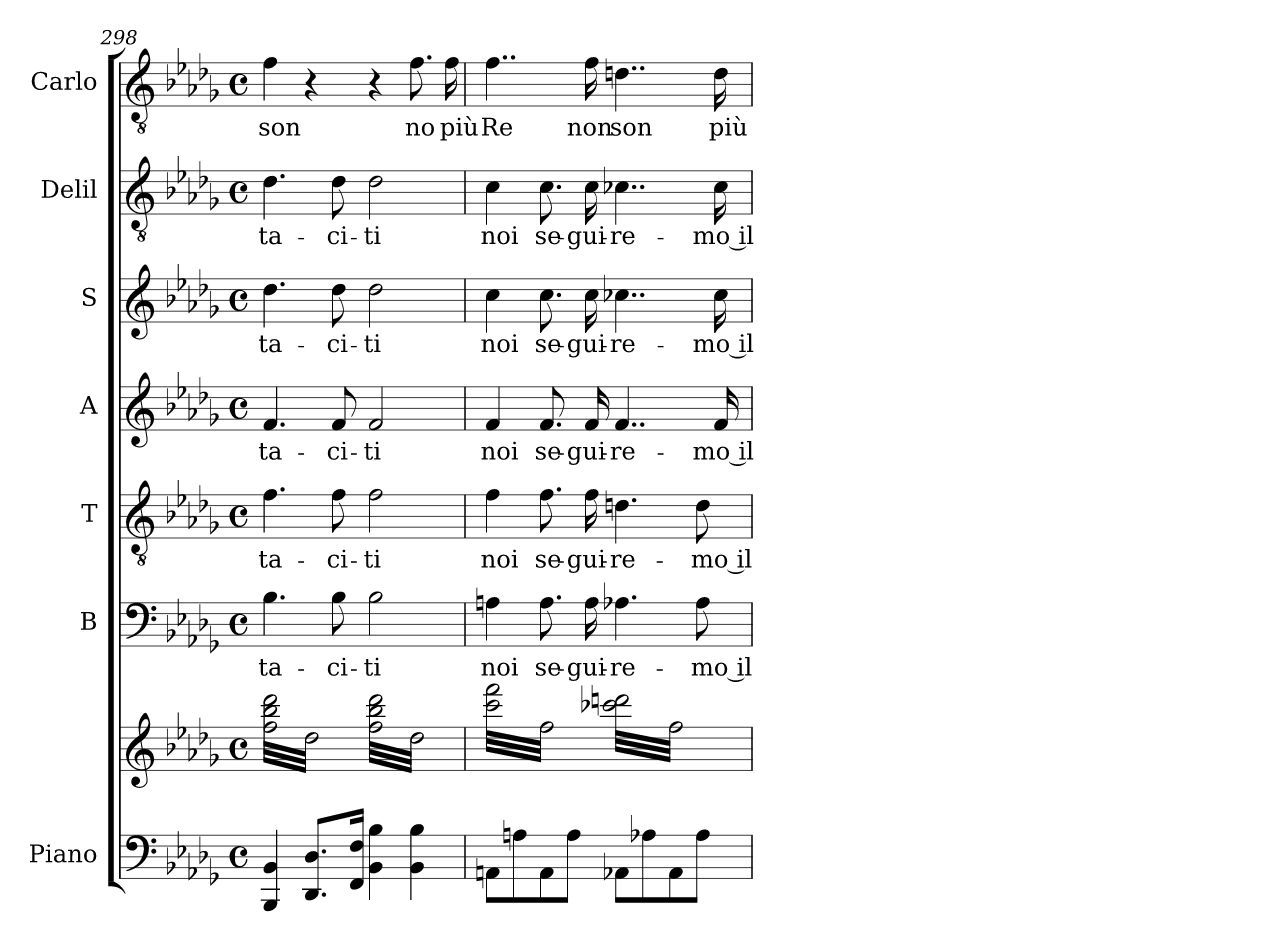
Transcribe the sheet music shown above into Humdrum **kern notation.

**kern	**kern	**kern	**text	**kern	**text	**kern	**text	**kern	**text	**kern	**text	**kern	**text
*part7	*part7	*part6	*part6	*part5	*part5	*part4	*part4	*part3	*part3	*part2	*part2	*part1	*part1
*staff8	*staff7	*staff6	*staff6	*staff5	*staff5	*staff4	*staff4	*staff3	*staff3	*staff2	*staff2	*staff1	*staff1
*I"Piano	*	*I"B	*	*I"T	*	*I"A	*	*I"S	*	*I"Delil	*	*I"Carlo	*
*I'Pno	*	*I'B	*	*I'T	*	*I'A	*	*I'S	*	*	*	*	*
*clefF4	*clefG2	*clefF4	*	*clefGv2	*	*clefG2	*	*clefG2	*	*clefGv2	*	*clefGv2	*
*k[b-e-a-d-g-]	*k[b-e-a-d-g-]	*k[b-e-a-d-g-]	*	*k[b-e-a-d-g-]	*	*k[b-e-a-d-g-]	*	*k[b-e-a-d-g-]	*	*k[b-e-a-d-g-]	*	*k[b-e-a-d-g-]	*
*M4/4	*M4/4	*M4/4	*	*M4/4	*	*M4/4	*	*M4/4	*	*M4/4	*	*M4/4	*
*met(c)	*met(c)	*met(c)	*	*met(c)	*	*met(c)	*	*met(c)	*	*met(c)	*	*met(c)	*
=298	=298	=298	=298	=298	=298	=298	=298	=298	=298	=298	=298	=298	=298
*	*tremolo	*	*	*	*	*	*	*	*	*	*	*	*
4BBB-/ 4BB-/	32ff\ 32bb-\ 32ddd-\LLL	4.B-\	ta-	4.f\	ta-	4.f/	ta-	4.dd-\	ta-	4.d-\	ta-	4f\	son
.	32dd-\	.	.	.	.	.	.	.	.	.	.	.	.
.	32ff\ 32bb-\ 32ddd-\	.	.	.	.	.	.	.	.	.	.	.	.
.	32dd-\	.	.	.	.	.	.	.	.	.	.	.	.
.	32ff\ 32bb-\ 32ddd-\	.	.	.	.	.	.	.	.	.	.	.	.
.	32dd-\	.	.	.	.	.	.	.	.	.	.	.	.
.	32ff\ 32bb-\ 32ddd-\	.	.	.	.	.	.	.	.	.	.	.	.
.	32dd-\	.	.	.	.	.	.	.	.	.	.	.	.
8.DD-/ 8.D-/L	32ff\ 32bb-\ 32ddd-\	.	.	.	.	.	.	.	.	.	.	4r	.
.	32dd-\	.	.	.	.	.	.	.	.	.	.	.	.
.	32ff\ 32bb-\ 32ddd-\	.	.	.	.	.	.	.	.	.	.	.	.
.	32dd-\	.	.	.	.	.	.	.	.	.	.	.	.
.	32ff\ 32bb-\ 32ddd-\	8B-\	-ci-	8f\	-ci-	8f/	-ci-	8dd-\	-ci-	8d-\	-ci-	.	.
.	32dd-\	.	.	.	.	.	.	.	.	.	.	.	.
16FF/ 16F/Jk	32ff\ 32bb-\ 32ddd-\	.	.	.	.	.	.	.	.	.	.	.	.
.	32dd-\JJJ	.	.	.	.	.	.	.	.	.	.	.	.
4BB-\ 4B-\	32ff\ 32bb-\ 32ddd-\LLL	2B-\	-ti	2f\	-ti	2f/	-ti	2dd-\	-ti	2d-\	-ti	4r	.
.	32dd-\	.	.	.	.	.	.	.	.	.	.	.	.
.	32ff\ 32bb-\ 32ddd-\	.	.	.	.	.	.	.	.	.	.	.	.
.	32dd-\	.	.	.	.	.	.	.	.	.	.	.	.
.	32ff\ 32bb-\ 32ddd-\	.	.	.	.	.	.	.	.	.	.	.	.
.	32dd-\	.	.	.	.	.	.	.	.	.	.	.	.
.	32ff\ 32bb-\ 32ddd-\	.	.	.	.	.	.	.	.	.	.	.	.
.	32dd-\	.	.	.	.	.	.	.	.	.	.	.	.
4BB-\ 4B-\	32ff\ 32bb-\ 32ddd-\	.	.	.	.	.	.	.	.	.	.	8.f\	no
.	32dd-\	.	.	.	.	.	.	.	.	.	.	.	.
.	32ff\ 32bb-\ 32ddd-\	.	.	.	.	.	.	.	.	.	.	.	.
.	32dd-\	.	.	.	.	.	.	.	.	.	.	.	.
.	32ff\ 32bb-\ 32ddd-\	.	.	.	.	.	.	.	.	.	.	.	.
.	32dd-\	.	.	.	.	.	.	.	.	.	.	.	.
.	32ff\ 32bb-\ 32ddd-\	.	.	.	.	.	.	.	.	.	.	16f\	più
.	32dd-\JJJ	.	.	.	.	.	.	.	.	.	.	.	.
=299	=299	=299	=299	=299	=299	=299	=299	=299	=299	=299	=299	=299	=299
8AAn\L	32ccc\ 32fff\LLL	4An\	noi	4f\	noi	4f/	noi	4cc\	noi	4c\	noi	4..f\	Re
.	32ff\	.	.	.	.	.	.	.	.	.	.	.	.
.	32ccc\ 32fff\	.	.	.	.	.	.	.	.	.	.	.	.
.	32ff\	.	.	.	.	.	.	.	.	.	.	.	.
8An\	32ccc\ 32fff\	.	.	.	.	.	.	.	.	.	.	.	.
.	32ff\	.	.	.	.	.	.	.	.	.	.	.	.
.	32ccc\ 32fff\	.	.	.	.	.	.	.	.	.	.	.	.
.	32ff\	.	.	.	.	.	.	.	.	.	.	.	.
8AA\	32ccc\ 32fff\	8.A\	se-	8.f\	se-	8.f/	se-	8.cc\	se-	8.c\	se-	.	.
.	32ff\	.	.	.	.	.	.	.	.	.	.	.	.
.	32ccc\ 32fff\	.	.	.	.	.	.	.	.	.	.	.	.
.	32ff\	.	.	.	.	.	.	.	.	.	.	.	.
8A\J	32ccc\ 32fff\	.	.	.	.	.	.	.	.	.	.	.	.
.	32ff\	.	.	.	.	.	.	.	.	.	.	.	.
.	32ccc\ 32fff\	16A\	-gui-	16f\	-gui-	16f/	-gui-	16cc\	-gui-	16c\	-gui-	16f\	non
.	32ff\JJJ	.	.	.	.	.	.	.	.	.	.	.	.
8AA-X\L	32ccc-X\ 32dddn\LLL	4.A-X\	-re-	4.dn\	-re-	4..f/	-re-	4..cc-X\	-re-	4..c-X\	-re-	4..dn\	son
.	32ff\	.	.	.	.	.	.	.	.	.	.	.	.
.	32ccc-X\ 32dddn\	.	.	.	.	.	.	.	.	.	.	.	.
.	32ff\	.	.	.	.	.	.	.	.	.	.	.	.
8A-X\	32ccc-X\ 32dddn\	.	.	.	.	.	.	.	.	.	.	.	.
.	32ff\	.	.	.	.	.	.	.	.	.	.	.	.
.	32ccc-X\ 32dddn\	.	.	.	.	.	.	.	.	.	.	.	.
.	32ff\	.	.	.	.	.	.	.	.	.	.	.	.
8AA-\	32ccc-X\ 32dddn\	.	.	.	.	.	.	.	.	.	.	.	.
.	32ff\	.	.	.	.	.	.	.	.	.	.	.	.
.	32ccc-X\ 32dddn\	.	.	.	.	.	.	.	.	.	.	.	.
.	32ff\	.	.	.	.	.	.	.	.	.	.	.	.
8A-\J	32ccc-X\ 32dddn\	8A-\	mo il	8d\	mo il	.	.	.	.	.	.	.	.
.	32ff\	.	.	.	.	.	.	.	.	.	.	.	.
.	32ccc-X\ 32dddn\	.	.	.	.	16f/	-mo il	16cc-\	-mo il	16c-\	-mo il	16d\	più
.	32ff\JJJ	.	.	.	.	.	.	.	.	.	.	.	.
*	*Xtremolo	*	*	*	*	*	*	*	*	*	*	*	*
.	.	.	.	.	.	.	.	.	.	.	.	.	.
.	.	.	.	.	.	.	.	.	.	.	.	.	.
.	.	.	.	.	.	.	.	.	.	.	.	.	.
.	.	.	.	.	.	.	.	.	.	.	.	.	.
.	.	.	.	.	.	.	.	.	.	.	.	.	.
.	.	.	.	.	.	.	.	.	.	.	.	.	.
.	.	.	.	.	.	.	.	.	.	.	.	.	.
.	.	.	.	.	.	.	.	.	.	.	.	.	.
=	=	=	=	=	=	=	=	=	=	=	=	=	=
*-	*-	*-	*-	*-	*-	*-	*-	*-	*-	*-	*-	*-	*-
